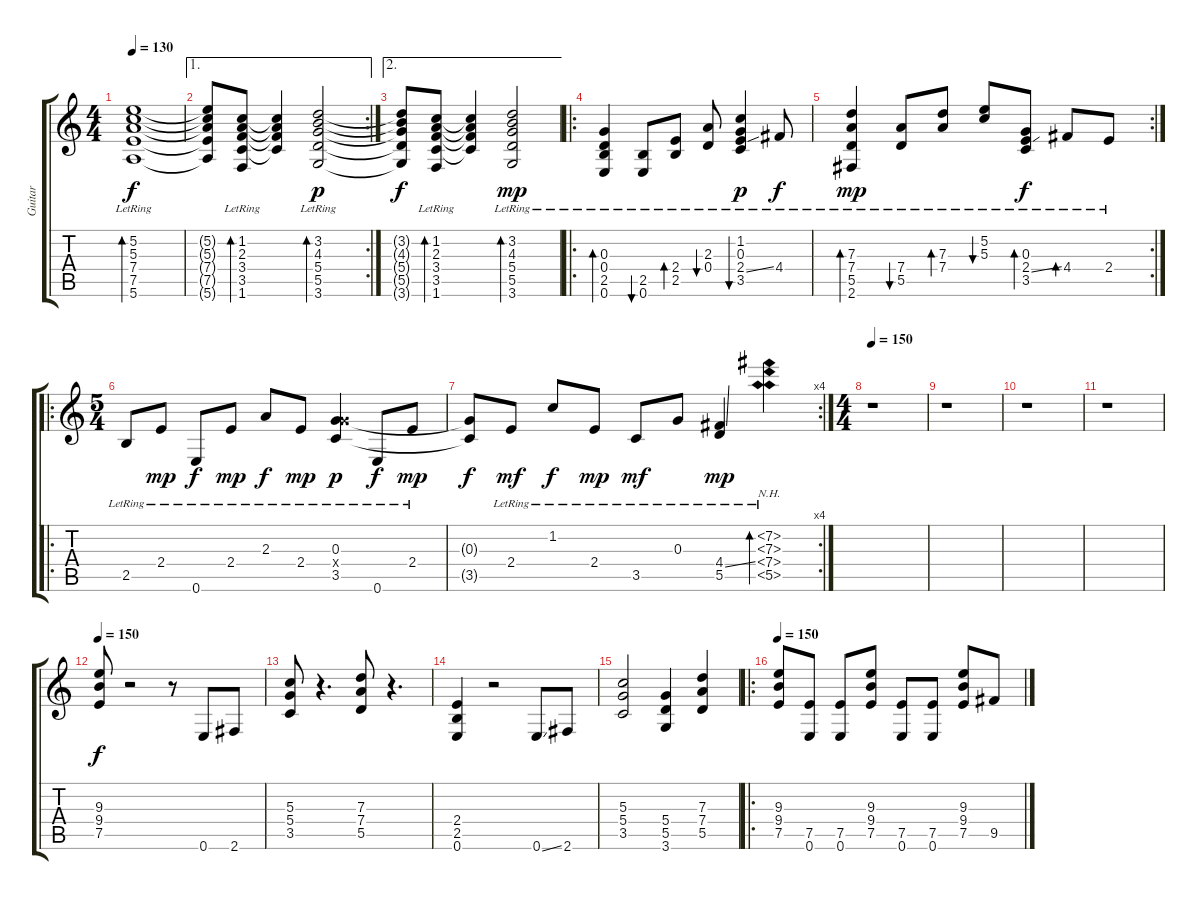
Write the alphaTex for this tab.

\track ("Guitar" "Guitar") {instrument acousticguitarsteel}
\staff {score tabs}
\tuning (E4 B3 G3 D3 A2 E2) {hide}
\ts (4 4)
\tempo 130
\clef g2
\ks c
(5.2{lr} 5.3{lr} 7.4{lr} 7.5{lr} 5.6{lr}).1{bd 60 dy f} |
\ae 1
\rc 2
(5.2{t} 5.3{t} 7.4{t} 7.5{t} 5.6{t}).8 (1.2{lr} 2.3{lr} 3.4{lr} 3.5{lr} 1.6{lr}).8{bd 60} (1.2{t} 2.3{t} 3.4{t} 3.5{t}).4 (3.2{lr} 4.3{lr} 5.4{lr} 5.5{lr} 3.6{lr}).2{bd 60 dy p} |
\ae 2
(3.2{t} 4.3{t} 5.4{t} 5.5{t} 3.6{t}).8{dy f} (1.2{lr} 2.3{lr} 3.4{lr} 3.5{lr} 1.6{lr}).8{bd 60} (1.2{t} 2.3{t} 3.4{t} 3.5{t}).4 (3.2{lr} 4.3{lr} 5.4{lr} 5.5{lr} 3.6{lr}).2{bd 60 dy mp} |
\ro
(0.3{lr} 0.4{lr} 2.5{lr} 0.6{lr}).4{bd 60} (2.5{lr} 0.6{lr}).8{bu 60} (2.4{lr} 2.5{lr}).8{bd 60} (2.3{lr} 0.4{lr}).8{bu 60} (1.2{lr} 0.3{lr} 2.4{ss} 3.5{lr}).4{bu 60 dy p} 4.4{lr}.8{dy f} |
\rc 2
(7.3{lr} 7.4{lr} 5.5{lr} 2.6{lr}).4{bd 60 dy mp} (7.4{lr} 5.5{lr}).8{bu 60} (7.3{lr} 7.4{lr}).8{bd 60} (5.2{lr} 5.3{lr}).8{bu 60} (0.3{lr} 2.4{ss} 3.5{lr}).8{bd 60 dy f} 4.4{lr}.8{bd 60} 2.4{lr}.8 |
\ro
\ts (5 4)
2.5{lr}.8 2.4{lr}.8{dy mp} 0.6{lr}.8{dy f} 2.4{lr}.8{dy mp} 2.3{lr}.8{dy f} 2.4{lr}.8{dy mp} (0.3{lr} 5.4{x} 3.5{lr}).4{dy p} 0.6{lr}.8{dy f} 2.4{lr}.8{dy mp} |
\rc 4
(0.3{t} 3.5{t}).8{dy f} 2.4{lr}.8{dy mf} 1.2{lr}.8{dy f} 2.4{lr}.8{dy mp} 3.5{lr}.8{dy mf} 0.3{lr}.8 (4.4{ss} 5.5{lr}).4{dy mp} (7.2{nh lr} 7.3{nh lr} 7.4{nh lr} 5.5{nh lr}).4{bd 480} |
\ts (4 4)
\tempo 150
r.1 |
r.1 |
r.1 |
r.1 |
\tempo 150
(9.3 9.4 7.5).8{dy f volume 14 instrument distortionguitar} r.2 r.8 0.6.8 2.6.8 |
(5.3 5.4 3.5).8 r.4{d} (7.3 7.4 5.5).8 r.4{d} |
(2.4 2.5 0.6).4 r.2 0.6{ss}.8 2.6.8 |
(5.3 5.4 3.5).2 (5.4 5.5 3.6).4 (7.3 7.4 5.5).4 |
\ro
\tempo 150
(9.3 9.4 7.5).8{volume 14 instrument distortionguitar} (7.5 0.6).8 (7.5 0.6).8 (9.3 9.4 7.5).8 (7.5 0.6).8 (7.5 0.6).8 (9.3 9.4 7.5).8 9.5.8
